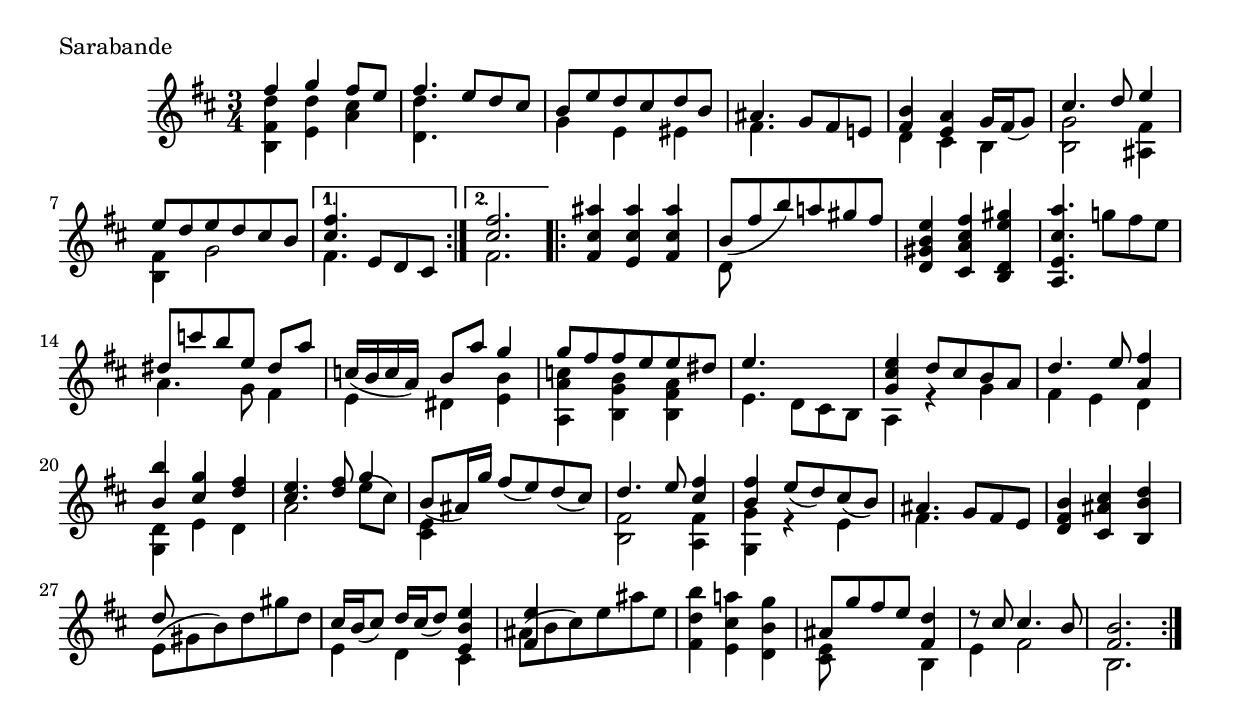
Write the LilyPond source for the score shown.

\version "2.16.0"

% Movement 5, Sarabande 
\version "2.16.0"

% Notes:
% Measure 30: the c' and e' of the first chord are according to Werner Icking's edition quarters, not eighths 

vA =  { 
  \stemUp
  fis''4  g''  fis''8  e''8  |
  % 2
  fis''4.   e''8[  d''8  cis''8]  |
  % 3
  b'8  e''8  d''8  cis''8  d''8  b'8  |
  % 4
  ais'4.   g'8[  fis'8  e'!8]  |
  % 5
  \stemDown
  d'4  cis'4  b4  |
  % 6
  <g' b>2  <fis' ais>4  |
  % 7
  <b fis'>4 g'2
  % 8, prima volta
  fis'4. s8*3
  % 8, seconda volta
  fis'2.

  % 9
  s2.
  % 10
  d'8 s8*5 | s2.*2 |
  % 13
  a'4.  g'8  fis'4  |
  % 14
  e'4  dis'4  <b' e'>  |
  % 15
  <c'' a' a>4  <b' g' b>  <a' fis' b>  |
  % 16
  e'4.   d'8[  cis'8  b8]  |
  % 17
  a4  r4  g'4  |
  % 18
  fis'4  e'4  d'4  |
  % 19
  <d' g>4  e'4  d'4  |
  % 20
  a'2  e''8(   cis''8)  |
  % 21
  <e' cis'>4  s2  |
  % 22
  <fis' b>2  <fis' a>4  |
  % 23
  <g' g>4  r4  e'4  |
  % 24
  fis'4.  s8*3 | s2. |
  % 26
  e'8( gis'8   b'8)  d''8  gis''8  d''8  |  
  % 27
  e'4  d'4  cis'4  |
  % 28
  \stemDown
   ais'8[( b'8   cis''8)  e''8  ais''8  e''8]  |
  \stemNeutral
  % 29
  <b'' d'' fis'>4  <a''! cis'' e'>  <g'' b' d'> |
  % 30
  \stemUp
   ais'8[  g''8  fis''8  e''8] <d'' fis'>4  |
  % 31
  r8  cis''8  cis''4.  b'8  |
  % 32
  <b' fis'>2.  
} 

vB =  {
  \stemDown
  <d'' fis' b>4  <d'' e'>  <cis'' a'>  |
  % 2
  <d'' d'>4. s8*3 |
  % 3
  g'4 e' eis' |
  % 4
  fis'4. s8*3 |
  % 5
  \stemUp
  <b' fis'>4  <a' e'>  g'16  fis'16(   g'8) |
  % 6
  cis''4.  d''8  e''4  |
  % 7
  e''8  d''8  e''8  d''8  cis''8  b'8  |
  % 8, prima volta
  <fis'' cis''>4.  e'8[  d'8  cis'8]
  % 8, seconda volta
  <fis'' cis''>2.
  % 9
  \stemUp
  < ais'' cis'' fis'>4 <ais'' cis'' e'> <ais'' cis'' fis'> |
  % 10
  \stemUp
  b'8(  fis''8   b''8)  a''!8  gis''8  fis''8  |
  % 11
  \stemNeutral
  <e'' b' gis' d'>4  <fis'' cis'' a' cis'>  <gis'' e'' d' b>4 |
  % 12
  <a'' cis'' e' a>4.   g''!8[  fis''8  e''8]  |
  % 13
  \stemUp
   dis''8[  c'''8  b''8  e''8]   dis''8[  a''8]  |
  % 14
  c''16(  b'16  c''16   a'16)  b'8  a''8  g''4  |
  % 15
  g''8  fis''8  fis''8  e''8  e''8  dis''8  |
  % 16
  e''4.  s8*3  |
  % 17
  <e'' cis'' g'>4  d''8  cis''8  b'8  a'8  |
  % 18
  d''4.  e''8  <fis'' a'>4 |
  % 19
  <b'' b'>4  <g'' cis''> <fis'' d''>  |
  % 20
  <e'' cis''>4.  <fis'' d''>8  g''4  |
  % 21
  b'8(   ais'16)  g''16  fis''8(   e''8)  d''8(   cis''8)  |
  % 22
  d''4.  e''8  <fis'' cis''>4  |
  % 23
  <fis'' b'>4  e''8(   d''8)  cis''8(   b'8)  |
  % 24
  ais'4.   g'8[  fis'8  e'8]  |
  % 25
  <b' fis' d'>4 <cis'' ais' cis'>4  <d'' b' b>  |
  % 26
  d''8 s8*5
  % 27
   cis''16[ b'16(  cis''8)]  d''16[ cis''16(  d''8)] <e'' b' e'>4 |
  % 28
  \stemUp <e'' fis'>4 s2 | s2. |
  \stemDown
  % 30
  <e' cis'>8 s8*3 b4  |
  % 31
  e'4  fis'2  |
  % 32
  b2.
} 

vStaff = \context Staff <<
  \context Voice=A \vA
  \context Voice=B \vB
>>


vViolinGlobal =   {
  \clef "treble"
  \key d\major
  \time 3/4
  \repeat "volta" 2 {
    s2.*7 |
  }
  \alternative {
    { s2. }
    { s2. }
  }
  \repeat "volta" 2 {
    s2.*24
  }
}

vViolinScripts =  {
}

vViolinStaff =  \context Staff <<
  \vStaff
  \vViolinGlobal
  \vViolinScripts
>>

\score {
  \vViolinStaff
  \layout { }
  
  \midi {
    \tempo 4 = 55
    }


  \header {
    piece = "Sarabande"
    opus = ""
  }
}

